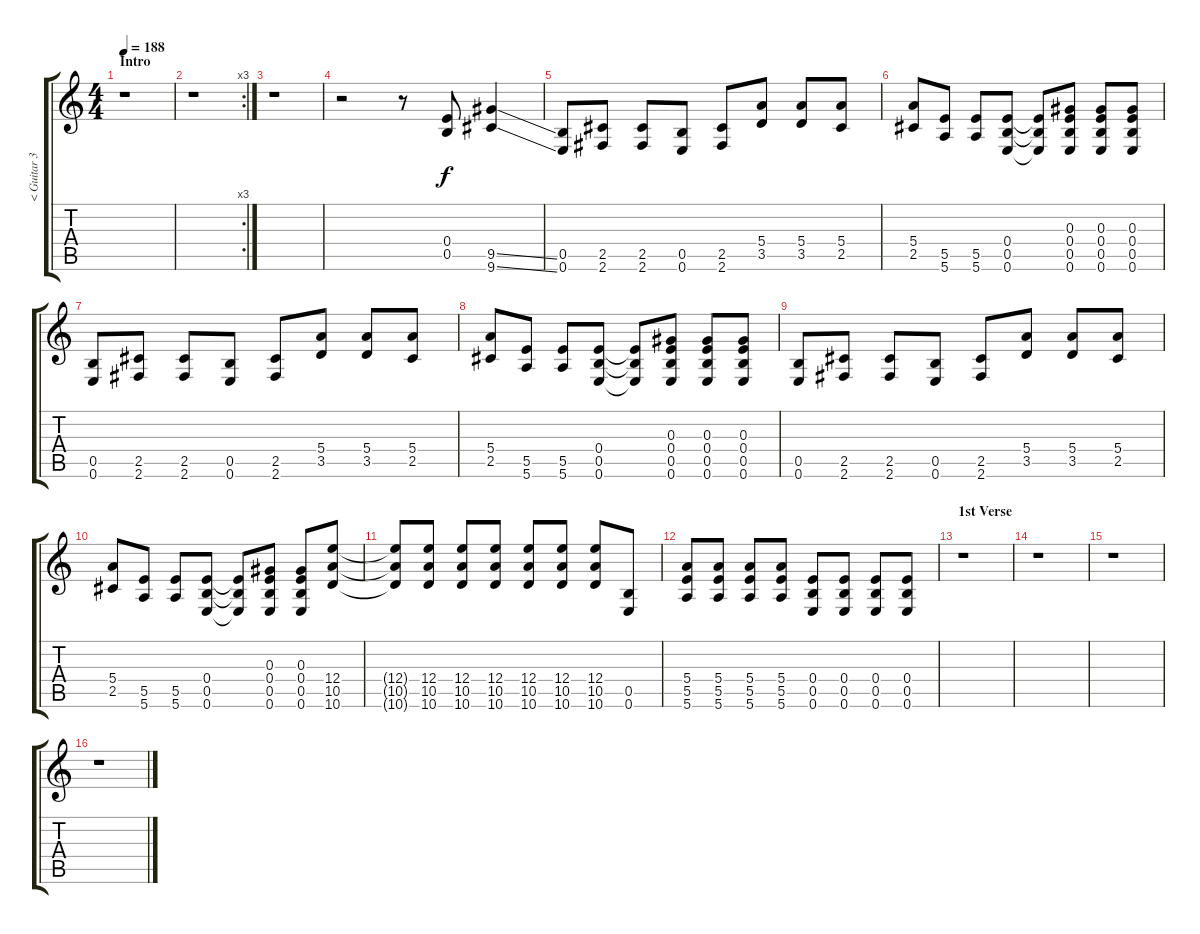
\track ("< Guitar 3 >" "< Guitar 3") {instrument distortionguitar}
\staff {score tabs}
\tuning (E4 B3 Ab3 E3 B2 E2) {hide}
\ts (4 4)
\section ("" "Intro")
\tempo 188
\clef g2
\ks c
r.1{dy f instrument distortionguitar} |
\rc 3
r.1 |
r.1 |
r.2 r.8 (0.4 0.5).8 (9.5{ss} 9.6{ss}).4 |
(0.5 0.6).8 (2.5 2.6).8 (2.5 2.6).8 (0.5 0.6).8 (2.5 2.6).8 (5.4 3.5).8 (5.4 3.5).8 (5.4 2.5).8 |
(5.4 2.5).8 (5.5 5.6).8 (5.5 5.6).8 (0.4 0.5 0.6).8 (0.4{t} 0.5{t} 0.6{t}).8 (0.3 0.4 0.5 0.6).8 (0.3 0.4 0.5 0.6).8 (0.3 0.4 0.5 0.6).8 |
(0.5 0.6).8 (2.5 2.6).8 (2.5 2.6).8 (0.5 0.6).8 (2.5 2.6).8 (5.4 3.5).8 (5.4 3.5).8 (5.4 2.5).8 |
(5.4 2.5).8 (5.5 5.6).8 (5.5 5.6).8 (0.4 0.5 0.6).8 (0.4{t} 0.5{t} 0.6{t}).8 (0.3 0.4 0.5 0.6).8 (0.3 0.4 0.5 0.6).8 (0.3 0.4 0.5 0.6).8 |
(0.5 0.6).8 (2.5 2.6).8 (2.5 2.6).8 (0.5 0.6).8 (2.5 2.6).8 (5.4 3.5).8 (5.4 3.5).8 (5.4 2.5).8 |
(5.4 2.5).8 (5.5 5.6).8 (5.5 5.6).8 (0.4 0.5 0.6).8 (0.4{t} 0.5{t} 0.6{t}).8 (0.3 0.4 0.5 0.6).8 (0.3 0.4 0.5 0.6).8 (12.4 10.5 10.6).8 |
(12.4{t} 10.5{t} 10.6{t}).8 (12.4 10.5 10.6).8 (12.4 10.5 10.6).8 (12.4 10.5 10.6).8 (12.4 10.5 10.6).8 (12.4 10.5 10.6).8 (12.4 10.5 10.6).8 (0.5 0.6).8 |
(5.4 5.5 5.6).8 (5.4 5.5 5.6).8 (5.4 5.5 5.6).8 (5.4 5.5 5.6).8 (0.4 0.5 0.6).8 (0.4 0.5 0.6).8 (0.4 0.5 0.6).8 (0.4 0.5 0.6).8 |
\section ("" "1st Verse")
r.1 |
r.1 |
r.1 |
r.1
